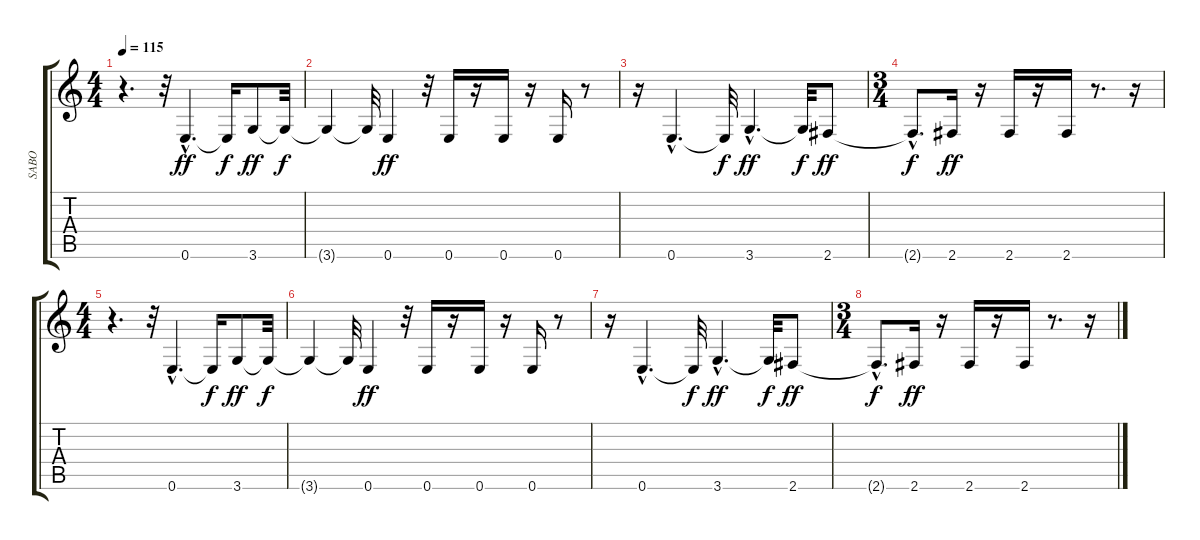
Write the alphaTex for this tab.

\track ("SABO" "SABO") {instrument distortionguitar}
\staff {score tabs}
\tuning (E4 B3 G3 D3 A2 E2) {hide}
\ts (4 4)
\tempo 115
\clef g2
\ks c
r.4{d dy ff} r.32 0.6{hac}.4{d} 0.6{t}.16{dy f} 3.6.8{dy ff} 3.6{t}.32{dy f} |
3.6{t}.4 3.6{t}.32 0.6.4{dy ff} r.32 0.6.16 r.16 0.6.16 r.16 0.6.16 r.8 |
r.16 0.6{hac}.4{d} 0.6{t}.32{dy f} 3.6{hac}.4{d dy ff} 3.6{t}.32{dy f} 2.6.8{dy ff} |
\ts (3 4)
2.6{hac t}.8{d dy f} 2.6.16{dy ff} r.16 2.6.16 r.16 2.6.16 r.8{d} r.16 |
\ts (4 4)
r.4{d} r.32 0.6{hac}.4{d} 0.6{t}.16{dy f} 3.6.8{dy ff} 3.6{t}.32{dy f} |
3.6{t}.4 3.6{t}.32 0.6.4{dy ff} r.32 0.6.16 r.16 0.6.16 r.16 0.6.16 r.8 |
r.16 0.6{hac}.4{d} 0.6{t}.32{dy f} 3.6{hac}.4{d dy ff} 3.6{t}.32{dy f} 2.6.8{dy ff} |
\ts (3 4)
2.6{hac t}.8{d dy f} 2.6.16{dy ff} r.16 2.6.16 r.16 2.6.16 r.8{d} r.16
